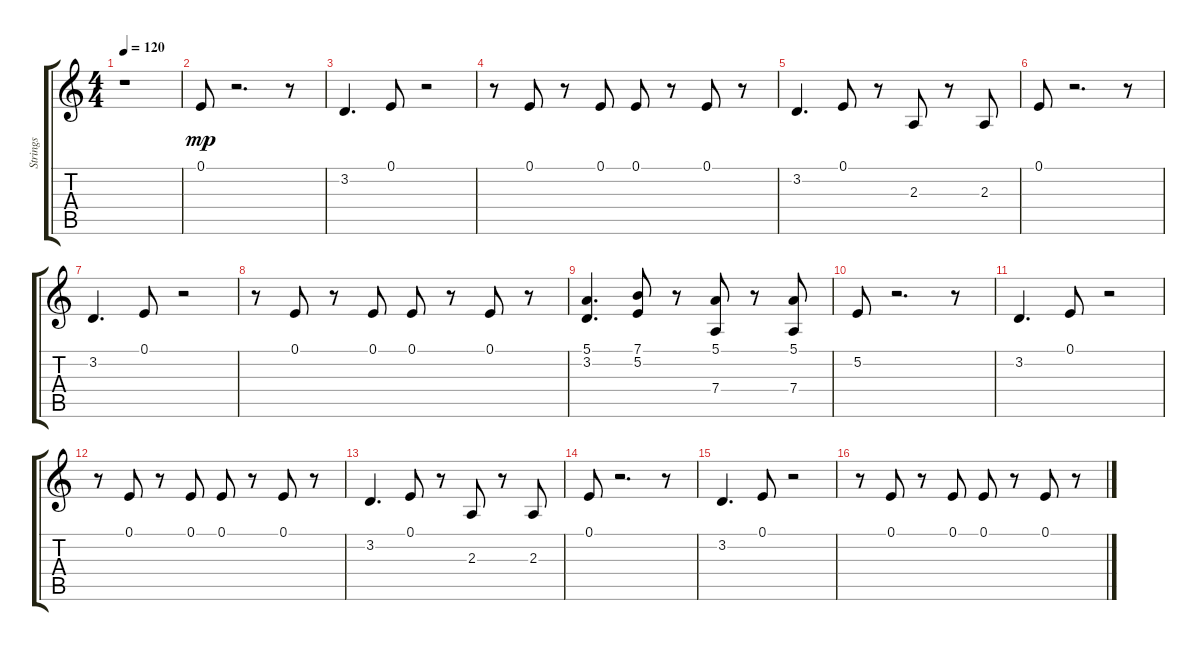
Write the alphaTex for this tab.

\track ("Strings" "Strings") {instrument stringensemble1}
\staff {score tabs}
\tuning (E4 B3 G3 D3 A2 E2) {hide}
\ts (4 4)
\tempo 120
\clef g2
\ks c
r.1{dy f} |
0.1.8{dy mp} r.2{d} r.8 |
3.2.4{d} 0.1.8 r.2 |
r.8 0.1.8 r.8 0.1.8 0.1.8 r.8 0.1.8 r.8 |
3.2.4{d} 0.1.8 r.8 2.3.8 r.8 2.3.8 |
0.1.8 r.2{d} r.8 |
3.2.4{d} 0.1.8 r.2 |
r.8 0.1.8 r.8 0.1.8 0.1.8 r.8 0.1.8 r.8 |
(5.1 3.2).4{d} (7.1 5.2).8 r.8 (5.1 7.4).8 r.8 (5.1 7.4).8 |
5.2.8 r.2{d} r.8 |
3.2.4{d} 0.1.8 r.2 |
r.8 0.1.8 r.8 0.1.8 0.1.8 r.8 0.1.8 r.8 |
3.2.4{d} 0.1.8 r.8 2.3.8 r.8 2.3.8 |
0.1.8 r.2{d} r.8 |
3.2.4{d} 0.1.8 r.2 |
r.8 0.1.8 r.8 0.1.8 0.1.8 r.8 0.1.8 r.8
